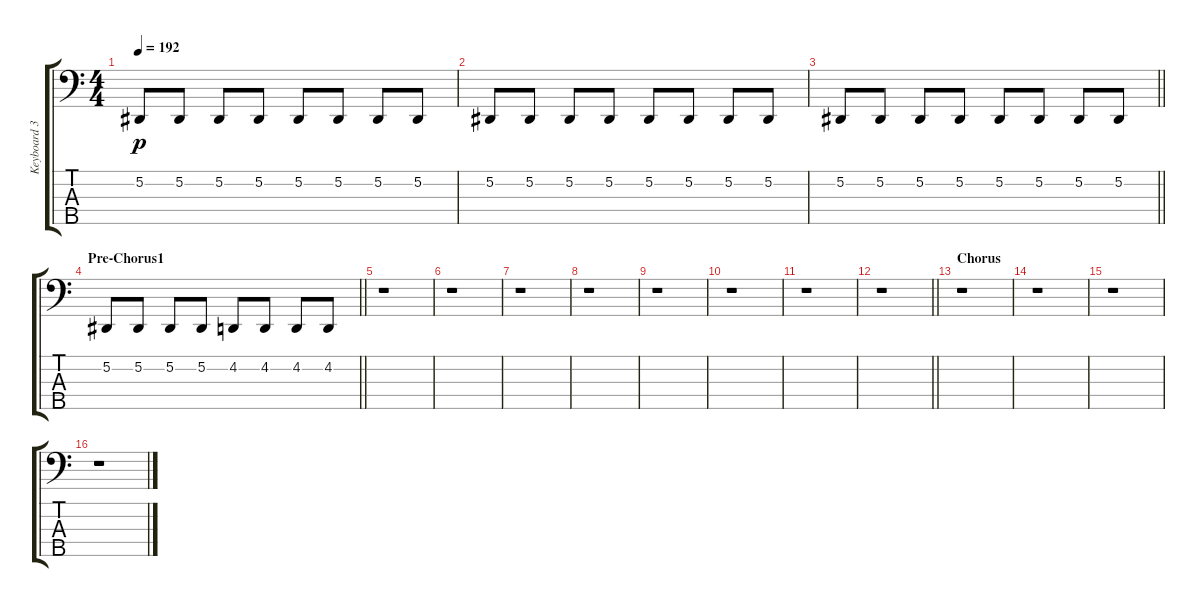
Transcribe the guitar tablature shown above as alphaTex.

\track ("Keyboard 3" "Keyboard 3") {instrument lead2sawtooth}
\staff {score tabs}
\tuning (Eb2 Bb1 F1 C1 G0) {hide}
\ts (4 4)
\tempo 192
\clef f4
\ks c
5.2.8{dy p} 5.2.8 5.2.8 5.2.8 5.2.8 5.2.8 5.2.8 5.2.8 |
5.2.8 5.2.8 5.2.8 5.2.8 5.2.8 5.2.8 5.2.8 5.2.8 |
\barLineRight lightlight
5.2.8 5.2.8 5.2.8 5.2.8 5.2.8 5.2.8 5.2.8 5.2.8 |
\section ("" "Pre-Chorus1")
\barLineRight lightlight
5.2.8 5.2.8 5.2.8 5.2.8 4.2.8 4.2.8 4.2.8 4.2.8 |
r.1 |
r.1 |
r.1 |
r.1 |
r.1 |
r.1 |
r.1 |
\barLineRight lightlight
r.1 |
\section ("" "Chorus")
r.1 |
r.1 |
r.1 |
r.1
